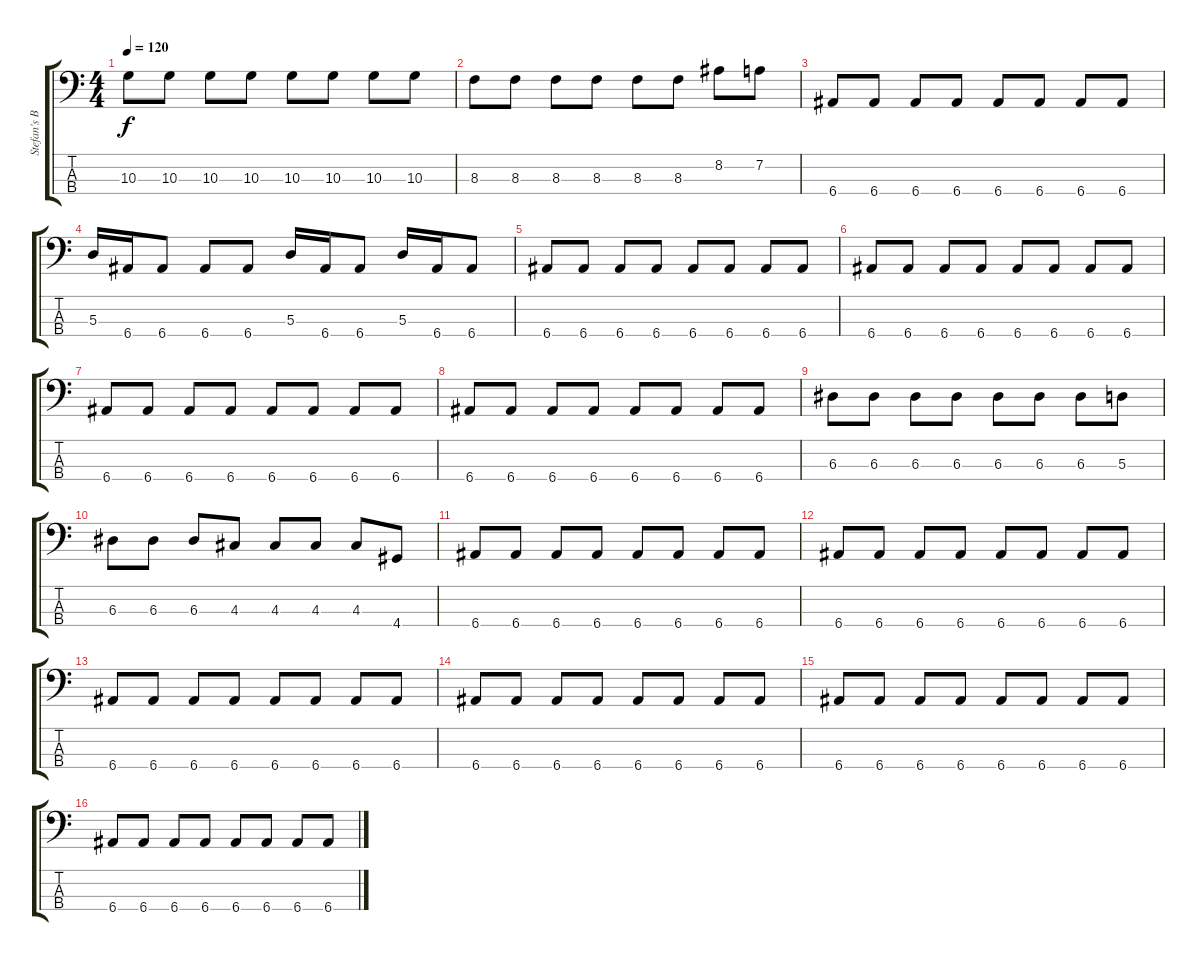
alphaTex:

\track ("Stefan's Bass" "Stefan's B") {instrument electricbassfinger}
\staff {score tabs}
\tuning (G2 D2 A1 E1) {hide}
\ts (4 4)
\tempo 120
\clef f4
\ks c
10.3.8{dy f} 10.3.8 10.3.8 10.3.8 10.3.8 10.3.8 10.3.8 10.3.8 |
8.3.8 8.3.8 8.3.8 8.3.8 8.3.8 8.3.8 8.2.8 7.2.8 |
6.4.8 6.4.8 6.4.8 6.4.8 6.4.8 6.4.8 6.4.8 6.4.8 |
5.3.16 6.4.16 6.4.8 6.4.8 6.4.8 5.3.16 6.4.16 6.4.8 5.3.16 6.4.16 6.4.8 |
6.4.8 6.4.8 6.4.8 6.4.8 6.4.8 6.4.8 6.4.8 6.4.8 |
6.4.8 6.4.8 6.4.8 6.4.8 6.4.8 6.4.8 6.4.8 6.4.8 |
6.4.8 6.4.8 6.4.8 6.4.8 6.4.8 6.4.8 6.4.8 6.4.8 |
6.4.8 6.4.8 6.4.8 6.4.8 6.4.8 6.4.8 6.4.8 6.4.8 |
6.3.8 6.3.8 6.3.8 6.3.8 6.3.8 6.3.8 6.3.8 5.3.8 |
6.3.8 6.3.8 6.3.8 4.3.8 4.3.8 4.3.8 4.3.8 4.4.8 |
6.4.8 6.4.8 6.4.8 6.4.8 6.4.8 6.4.8 6.4.8 6.4.8 |
6.4.8 6.4.8 6.4.8 6.4.8 6.4.8 6.4.8 6.4.8 6.4.8 |
6.4.8 6.4.8 6.4.8 6.4.8 6.4.8 6.4.8 6.4.8 6.4.8 |
6.4.8 6.4.8 6.4.8 6.4.8 6.4.8 6.4.8 6.4.8 6.4.8 |
6.4.8 6.4.8 6.4.8 6.4.8 6.4.8 6.4.8 6.4.8 6.4.8 |
6.4.8 6.4.8 6.4.8 6.4.8 6.4.8 6.4.8 6.4.8 6.4.8
